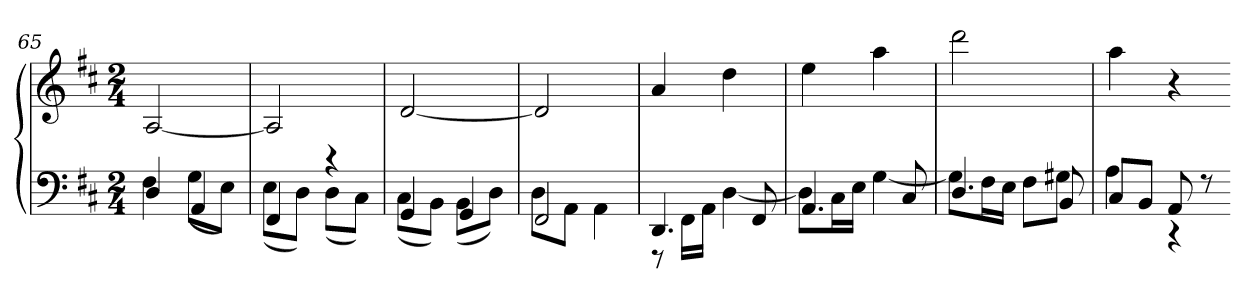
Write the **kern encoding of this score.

**kern	**kern
*part1	*part1
*staff2	*staff1
*clefF4	*clefG2
*k[f#c#]	*k[f#c#]
*D:	*D:
*M2/4	*M2/4
=65	=65
*^	*
4D	4F#	[2A
4AA	(8GL	.
.	8EJ)	.
=66	=66	=66
4FF#	(8EL	2A]
.	8DJ)	.
4r	(8DL	.
.	8C#J)	.
=67	=67	=67
4GG	(8C#L	[2d
.	8BBJ)	.
4GG	(8BBL	.
.	8DJ)	.
=68	=68	=68
2FF#	8DL	2d]
.	8AAJ	.
.	4AA	.
=69	=69	=69
4.DD	8r	4a
.	16FF#LL	.
.	16AAJJ	.
.	[4D	4dd
8FF#	.	.
=70	=70	=70
4.AA	8DL]	4ee
.	16C#L	.
.	16EJJ	.
.	[4G	4aa
8C#	.	.
=71	=71	=71
4.D	8GL]	2ddd
.	16F#L	.
.	16EJJ	.
.	8F#L	.
8BB	8G#XJ	.
=72	=72	=72
8C#L	4A	4aa
8BBJ	.	.
8AA	4r	4r
8r	.	.
*v	*v	*
=-	=-
*-	*-
